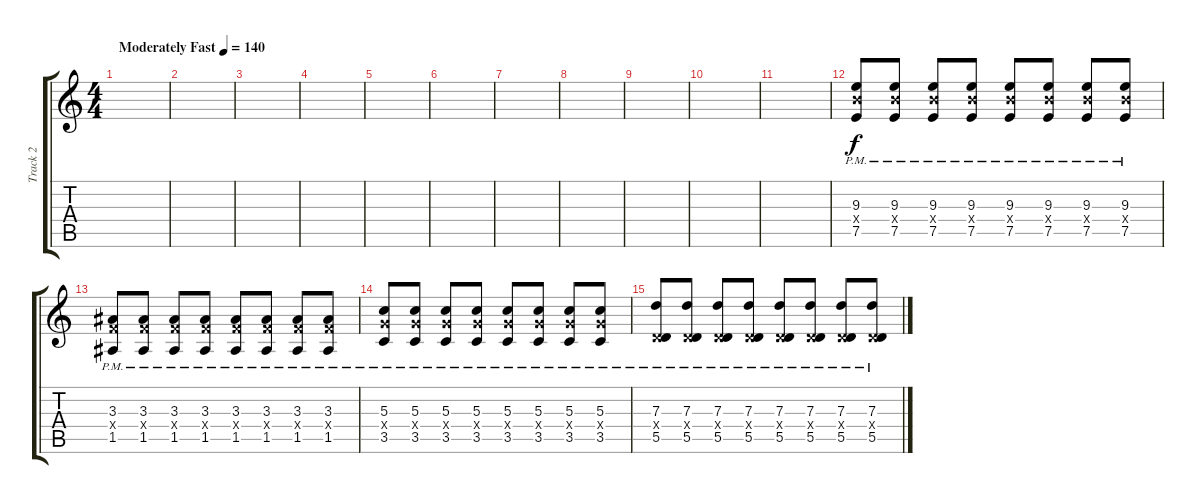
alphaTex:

\track ("Track 2" "Track 2") {instrument distortionguitar}
\staff {score tabs}
\tuning (E4 B3 G3 D3 A2 E2) {hide}
\ts (4 4)
\tempo (140 "Moderately Fast")
\clef g2
\ks c
|
|
|
|
|
|
|
|
|
|
|
(9.3{pm} 9.4{pm x} 7.5{pm}).8 (9.3{pm} 9.4{pm x} 7.5{pm}).8 (9.3{pm} 9.4{pm x} 7.5{pm}).8 (9.3{pm} 9.4{pm x} 7.5{pm}).8 (9.3{pm} 9.4{pm x} 7.5{pm}).8 (9.3{pm} 9.4{pm x} 7.5{pm}).8 (9.3{pm} 9.4{pm x} 7.5{pm}).8 (9.3{pm} 9.4{pm x} 7.5{pm}).8 |
(3.3{pm} 3.4{pm x} 1.5{pm}).8 (3.3{pm} 3.4{pm x} 1.5{pm}).8 (3.3{pm} 3.4{pm x} 1.5{pm}).8 (3.3{pm} 3.4{pm x} 1.5{pm}).8 (3.3{pm} 3.4{pm x} 1.5{pm}).8 (3.3{pm} 3.4{pm x} 1.5{pm}).8 (3.3{pm} 3.4{pm x} 1.5{pm}).8 (3.3{pm} 3.4{pm x} 1.5{pm}).8 |
(5.3{pm} 5.4{pm x} 3.5{pm}).8 (5.3{pm} 5.4{pm x} 3.5{pm}).8 (5.3{pm} 5.4{pm x} 3.5{pm}).8 (5.3{pm} 5.4{pm x} 3.5{pm}).8 (5.3{pm} 5.4{pm x} 3.5{pm}).8 (5.3{pm} 5.4{pm x} 3.5{pm}).8 (5.3{pm} 5.4{pm x} 3.5{pm}).8 (5.3{pm} 5.4{pm x} 3.5{pm}).8 |
(7.3{pm} 0.4{x} 5.5{pm}).8 (7.3{pm} 0.4{x} 5.5{pm}).8 (7.3{pm} 0.4{x} 5.5{pm}).8 (7.3{pm} 0.4{x} 5.5{pm}).8 (7.3{pm} 0.4{x} 5.5{pm}).8 (7.3{pm} 0.4{x} 5.5{pm}).8 (7.3{pm} 0.4{x} 5.5{pm}).8 (7.3{pm} 0.4{x} 5.5{pm}).8
